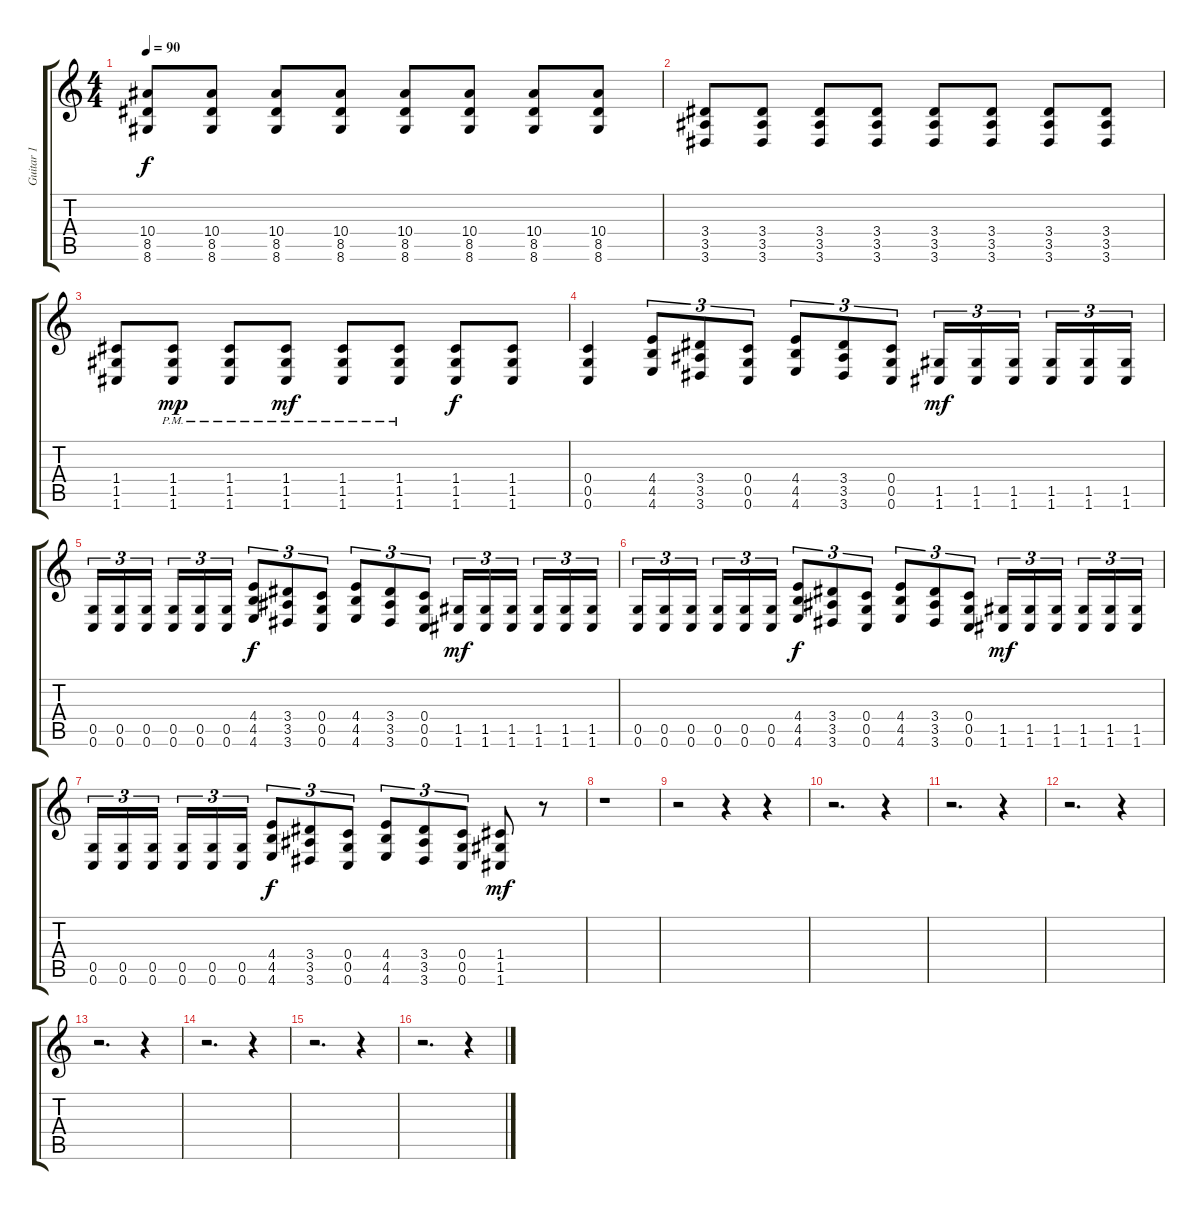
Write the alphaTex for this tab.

\track ("Guitar 1" "Guitar 1") {instrument overdrivenguitar}
\staff {score tabs}
\tuning (D4 A3 F3 C3 G2 C2) {hide}
\ts (4 4)
\tempo 90
\clef g2
\ks c
(10.4 8.5 8.6).8{dy f} (10.4 8.5 8.6).8 (10.4 8.5 8.6).8 (10.4 8.5 8.6).8 (10.4 8.5 8.6).8 (10.4 8.5 8.6).8 (10.4 8.5 8.6).8 (10.4 8.5 8.6).8 |
(3.4 3.5 3.6).8 (3.4 3.5 3.6).8 (3.4 3.5 3.6).8 (3.4 3.5 3.6).8 (3.4 3.5 3.6).8 (3.4 3.5 3.6).8 (3.4 3.5 3.6).8 (3.4 3.5 3.6).8 |
(1.4 1.5 1.6).8 (1.4{pm} 1.5{pm} 1.6{pm}).8{dy mp} (1.4{pm} 1.5{pm} 1.6{pm}).8 (1.4{pm} 1.5{pm} 1.6{pm}).8{dy mf} (1.4 1.5{pm} 1.6{pm}).8 (1.4 1.5 1.6{pm}).8 (1.4 1.5 1.6).8{dy f} (1.4 1.5 1.6).8 |
(0.4 0.5 0.6).4 (4.4 4.5 4.6).8{tu (3 2)} (3.4 3.5 3.6).8{tu (3 2)} (0.4 0.5 0.6).8{tu (3 2)} (4.4 4.5 4.6).8{tu (3 2)} (3.4 3.5 3.6).8{tu (3 2)} (0.4 0.5 0.6).8{tu (3 2)} (1.5 1.6).16{tu (3 2) dy mf} (1.5 1.6).16{tu (3 2)} (1.5 1.6).16{tu (3 2)} (1.5 1.6).16{tu (3 2)} (1.5 1.6).16{tu (3 2)} (1.5 1.6).16{tu (3 2)} |
(0.5 0.6).16{tu (3 2)} (0.5 0.6).16{tu (3 2)} (0.5 0.6).16{tu (3 2)} (0.5 0.6).16{tu (3 2)} (0.5 0.6).16{tu (3 2)} (0.5 0.6).16{tu (3 2)} (4.4 4.5 4.6).8{tu (3 2) dy f} (3.4 3.5 3.6).8{tu (3 2)} (0.4 0.5 0.6).8{tu (3 2)} (4.4 4.5 4.6).8{tu (3 2)} (3.4 3.5 3.6).8{tu (3 2)} (0.4 0.5 0.6).8{tu (3 2)} (1.5 1.6).16{tu (3 2) dy mf} (1.5 1.6).16{tu (3 2)} (1.5 1.6).16{tu (3 2)} (1.5 1.6).16{tu (3 2)} (1.5 1.6).16{tu (3 2)} (1.5 1.6).16{tu (3 2)} |
(0.5 0.6).16{tu (3 2)} (0.5 0.6).16{tu (3 2)} (0.5 0.6).16{tu (3 2)} (0.5 0.6).16{tu (3 2)} (0.5 0.6).16{tu (3 2)} (0.5 0.6).16{tu (3 2)} (4.4 4.5 4.6).8{tu (3 2) dy f} (3.4 3.5 3.6).8{tu (3 2)} (0.4 0.5 0.6).8{tu (3 2)} (4.4 4.5 4.6).8{tu (3 2)} (3.4 3.5 3.6).8{tu (3 2)} (0.4 0.5 0.6).8{tu (3 2)} (1.5 1.6).16{tu (3 2) dy mf} (1.5 1.6).16{tu (3 2)} (1.5 1.6).16{tu (3 2)} (1.5 1.6).16{tu (3 2)} (1.5 1.6).16{tu (3 2)} (1.5 1.6).16{tu (3 2)} |
(0.5 0.6).16{tu (3 2)} (0.5 0.6).16{tu (3 2)} (0.5 0.6).16{tu (3 2)} (0.5 0.6).16{tu (3 2)} (0.5 0.6).16{tu (3 2)} (0.5 0.6).16{tu (3 2)} (4.4 4.5 4.6).8{tu (3 2) dy f} (3.4 3.5 3.6).8{tu (3 2)} (0.4 0.5 0.6).8{tu (3 2)} (4.4 4.5 4.6).8{tu (3 2)} (3.4 3.5 3.6).8{tu (3 2)} (0.4 0.5 0.6).8{tu (3 2)} (1.4 1.5 1.6).8{dy mf} r.8 |
r.1 |
r.2 r.4 r.4 |
r.2{d} r.4 |
r.2{d} r.4 |
r.2{d} r.4 |
r.2{d} r.4 |
r.2{d} r.4 |
r.2{d} r.4 |
r.2{d} r.4
